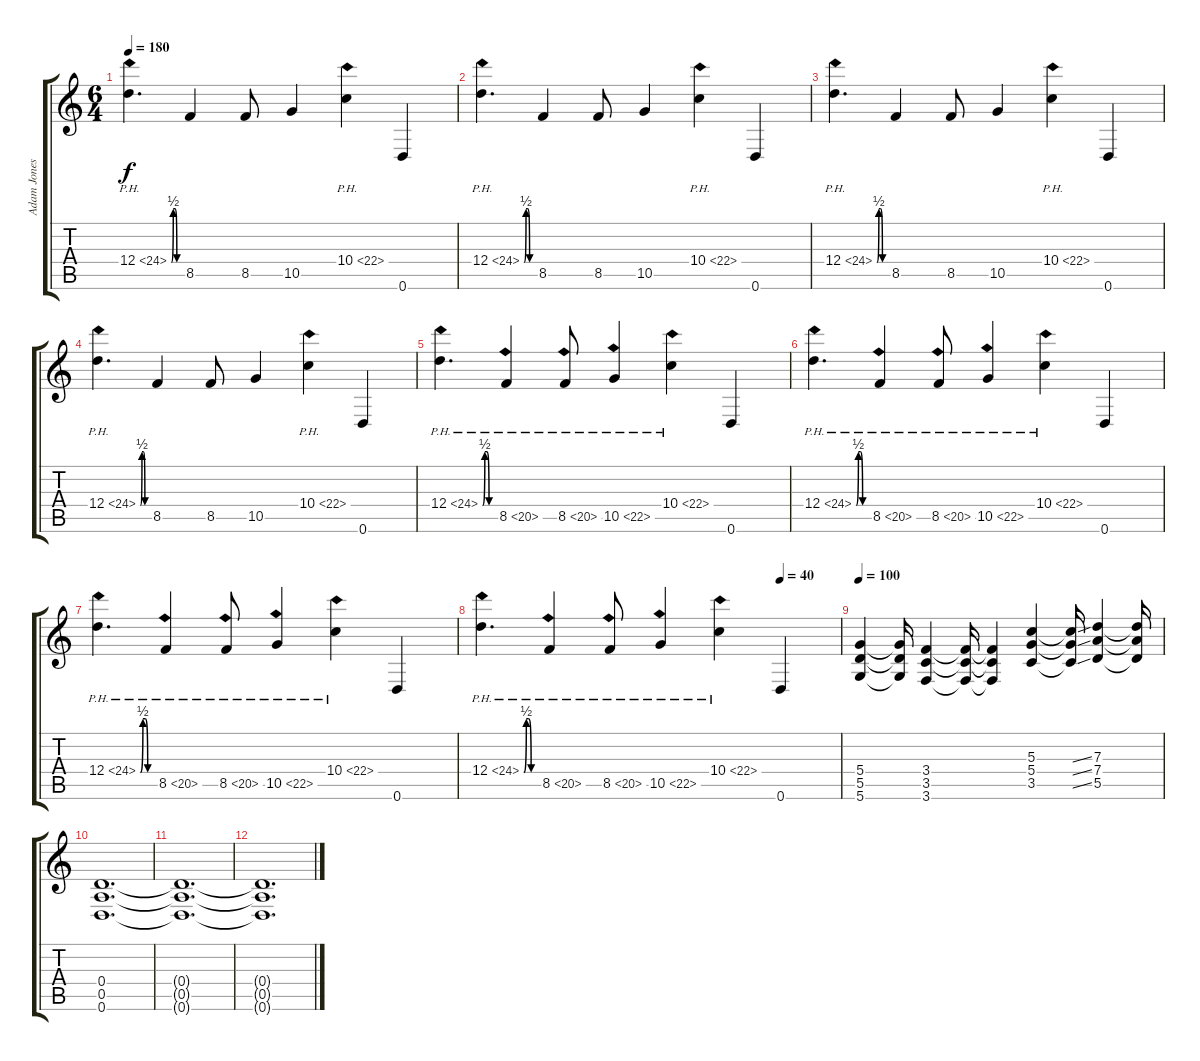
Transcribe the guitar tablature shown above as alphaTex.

\track ("Adam Jones" "Adam Jones") {instrument electricguitarclean}
\staff {score tabs}
\tuning (E4 B3 G3 D3 A2 D2) {hide}
\ts (6 4)
\tempo 180
\clef g2
\ks c
12.4{be (custom 0 0 10 2 20 2 30 0 60 0) ph 12}.4{d dy f} 8.5.4 8.5.8 10.5.4 10.4{ph 12}.4 0.6.4 |
12.4{be (custom 0 0 10 2 20 2 30 0 60 0) ph 12}.4{d} 8.5.4 8.5.8 10.5.4 10.4{ph 12}.4 0.6.4 |
12.4{be (custom 0 0 10 2 20 2 30 0 60 0) ph 12}.4{d} 8.5.4 8.5.8 10.5.4 10.4{ph 12}.4 0.6.4 |
12.4{be (custom 0 0 10 2 20 2 30 0 60 0) ph 12}.4{d} 8.5.4 8.5.8 10.5.4 10.4{ph 12}.4 0.6.4 |
12.4{be (custom 0 0 10 2 20 2 30 0 60 0) ph 12}.4{d} 8.5{ph 12}.4 8.5{ph 12}.8 10.5{ph 12}.4 10.4{ph 12}.4 0.6.4 |
12.4{be (custom 0 0 10 2 20 2 30 0 60 0) ph 12}.4{d} 8.5{ph 12}.4 8.5{ph 12}.8 10.5{ph 12}.4 10.4{ph 12}.4 0.6.4 |
12.4{be (custom 0 0 10 2 20 2 30 0 60 0) ph 12}.4{d} 8.5{ph 12}.4 8.5{ph 12}.8 10.5{ph 12}.4 10.4{ph 12}.4 0.6.4 |
\tempo (40 0.8333333333333334)
12.4{be (custom 0 0 10 2 20 2 30 0 60 0) ph 12}.4{d} 8.5{ph 12}.4 8.5{ph 12}.8 10.5{ph 12}.4 10.4{ph 12}.4 0.6.4 |
\tempo 100
(5.4 5.5 5.6).4 (5.4{t} 5.5{t} 5.6{t}).16 (3.4 3.5 3.6).4 (3.4{t} 3.5{t} 3.6{t}).16 (3.4{t} 3.5{t} 3.6{t}).4 (5.3 5.4 3.5).4 (5.3{ss t} 5.4{ss t} 3.5{ss t}).16 (7.3 7.4 5.5).4 (7.3{t} 7.4{t} 5.5{t}).16 |
(0.4 0.5 0.6).1{d volume 0} |
(0.4{t} 0.5{t} 0.6{t}).1{d} |
(0.4{t} 0.5{t} 0.6{t}).1{d}
